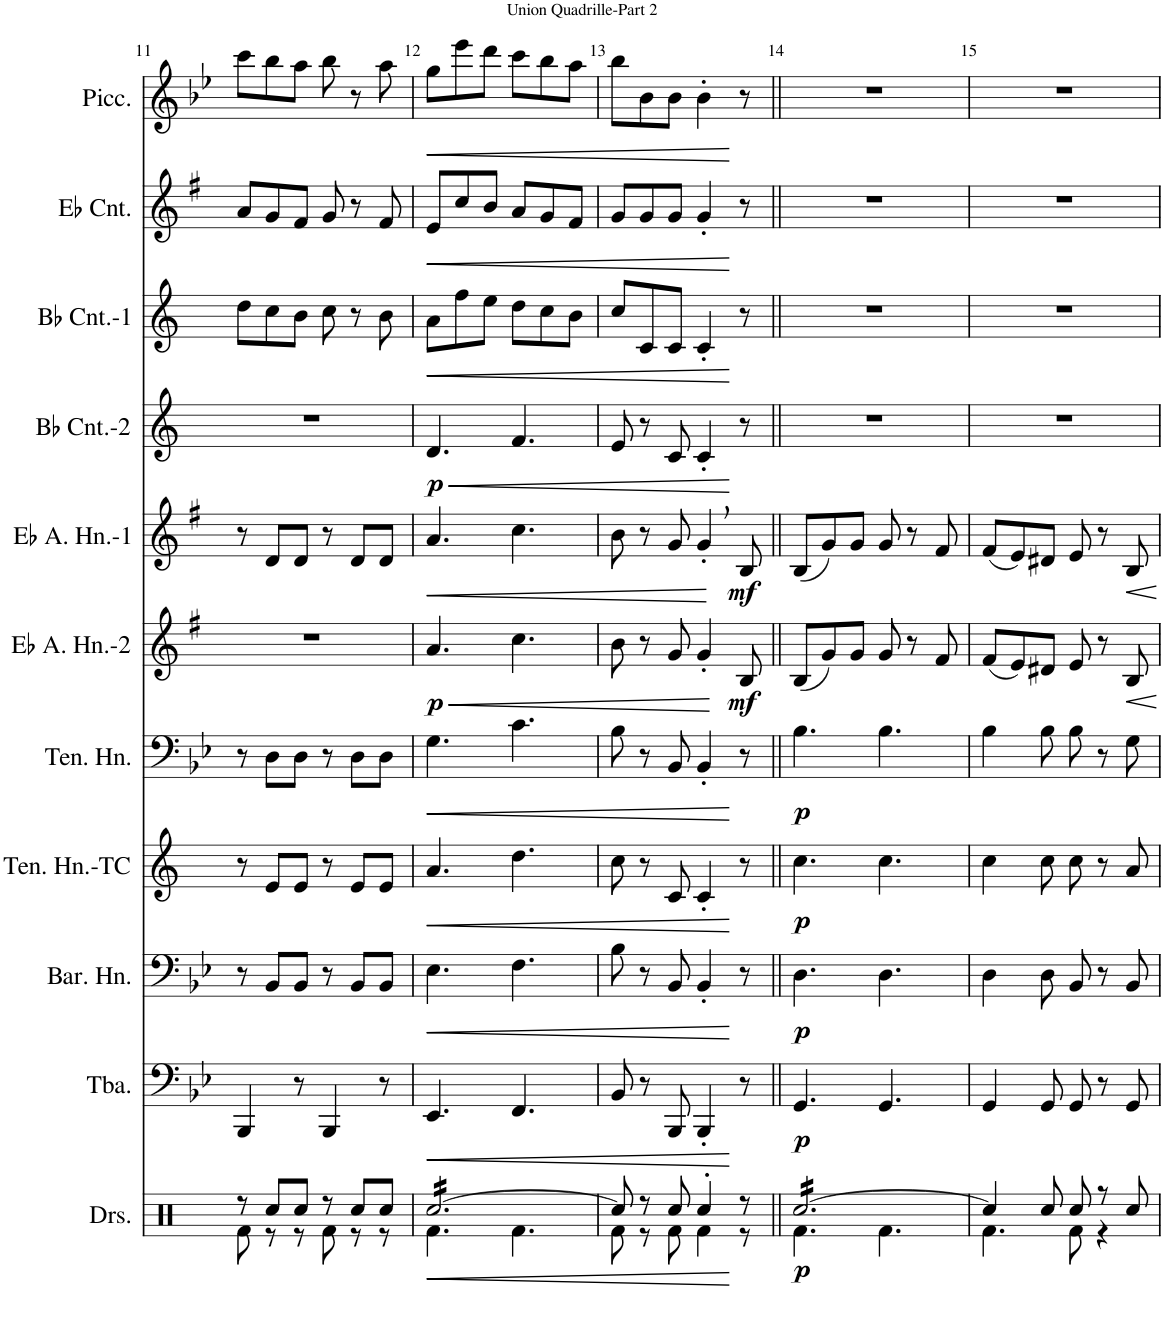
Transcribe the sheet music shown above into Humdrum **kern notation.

**kern	**dynam	**kern	**dynam	**kern	**dynam	**kern	**dynam	**kern	**dynam	**kern	**dynam	**kern	**dynam	**kern	**dynam	**kern	**dynam	**kern	**dynam	**kern	**dynam
*part11	*part11	*part10	*part10	*part9	*part9	*part8	*part8	*part7	*part7	*part6	*part6	*part5	*part5	*part4	*part4	*part3	*part3	*part2	*part2	*part1	*part1
*staff11	*staff11	*staff10	*staff10	*staff9	*staff9	*staff8	*staff8	*staff7	*staff7	*staff6	*staff6	*staff5	*staff5	*staff4	*staff4	*staff3	*staff3	*staff2	*staff2	*staff1	*staff1
*I"Drums	*	*I"Tuba	*	*I"Baritone Horn	*	*I"Tenor Horn-TC	*	*I"Tenor Horn	*	*I"Eb Alto Horn-2	*	*I"Eb Alto Horn-1	*	*I"Bb Cornet-2	*	*I"Bb Cornet-1	*	*I"Eb Cornet	*	*I"Piccolo	*
*I'Drs.	*	*I'Tba.	*	*I'Bar. Hn.	*	*I'Ten. Hn.-TC	*	*I'Ten. Hn.	*	*I'Eb A. Hn.-2	*	*I'Eb A. Hn.-1	*	*I'Bb Cnt.-2	*	*I'Bb Cnt.-1	*	*I'Eb Cnt.	*	*I'Picc.	*
!!LO:PB:g=z
*clefX	*	*clefF4	*	*clefF4	*	*clefG2	*	*clefF4	*	*clefG2	*	*clefG2	*	*clefG2	*	*clefG2	*	*clefG2	*	*clefG2	*
*	*	*	*	*Trd4c7	*	*Trd8c14	*	*Trd4c7	*	*Trd5c9	*	*Trd5c9	*	*Trd1c2	*	*Trd1c2	*	*Trd-2c-3	*	*Trd-7c-12	*
*k[]	*	*k[b-e-]	*	*k[b-e-]	*	*k[]	*	*k[b-e-]	*	*k[f#]	*	*k[f#]	*	*k[]	*	*k[]	*	*k[f#]	*	*k[b-e-]	*
*M6/8	*	*M6/8	*	*M6/8	*	*M6/8	*	*M6/8	*	*M6/8	*	*M6/8	*	*M6/8	*	*M6/8	*	*M6/8	*	*M6/8	*
=11	=11	=11	=11	=11	=11	=11	=11	=11	=11	=11	=11	=11	=11	=11	=11	=11	=11	=11	=11	=11	=11
*^	*	*	*	*	*	*	*	*	*	*	*	*	*	*	*	*	*	*	*	*	*
8r	8Rf\	.	4BBB-/	.	8r	.	8r	.	8r	.	2.r	.	8r	.	2.r	.	8dd\L	.	8a/L	.	8ccc\L	.
8Rcc/L	8r	.	.	.	8BB-/L	.	8e/L	.	8D\L	.	.	.	8d/L	.	.	.	8cc\	.	8g/	.	8bb-\	.
8Rcc/J	8r	.	8r	.	8BB-/J	.	8e/J	.	8D\J	.	.	.	8d/J	.	.	.	8b\J	.	8f#/J	.	8aa\J	.
8r	8Rf\	.	4BBB-/	.	8r	.	8r	.	8r	.	.	.	8r	.	.	.	8cc\	.	8g/	.	8bb-\	.
8Rcc/L	8r	.	.	.	8BB-/L	.	8e/L	.	8D\L	.	.	.	8d/L	.	.	.	8r	.	8r	.	8r	.
8Rcc/J	8r	.	8r	.	8BB-/J	.	8e/J	.	8D\J	.	.	.	8d/J	.	.	.	8b\	.	8f#/	.	8aa\	.
=12	=12	=12	=12	=12	=12	=12	=12	=12	=12	=12	=12	=12	=12	=12	=12	=12	=12	=12	=12	=12	=12	=12
!	!	!LO:HP:b	!	!LO:HP:b	!	!LO:HP:b	!	!LO:HP:b	!	!LO:HP:b	!	!LO:HP:b	!	!LO:HP:b	!	!LO:HP:b	!	!LO:HP:b	!	!LO:HP:b	!	!LO:HP:b
!	!	!	!	!	!	!	!	!	!	!	!	!LO:DY:n=1:b	!	!	!	!LO:DY:n=1:b	!	!	!	!	!	!
*tremolo	*	*	*	*	*	*	*	*	*	*	*	*	*	*	*	*	*	*	*	*	*	*
[16Rcc/LL	4.Rf\	<	4.EE-/	<	4.E-\	<	4.a/	<	4.G\	<	4.a/	< p	4.a/	<	4.d/	< p	8a\L	<	8e/L	<	8gg\L	<
16Rcc/	.	.	.	.	.	.	.	.	.	.	.	.	.	.	.	.	.	.	.	.	.	.
16Rcc/	.	.	.	.	.	.	.	.	.	.	.	.	.	.	.	.	8ff\	.	8cc/	.	8eee-\	.
16Rcc/	.	.	.	.	.	.	.	.	.	.	.	.	.	.	.	.	.	.	.	.	.	.
16Rcc/	.	.	.	.	.	.	.	.	.	.	.	.	.	.	.	.	8ee\J	.	8b/J	.	8ddd\J	.
16Rcc/	.	.	.	.	.	.	.	.	.	.	.	.	.	.	.	.	.	.	.	.	.	.
16Rcc/	4.Rf\	.	4.FF/	.	4.F\	.	4.dd\	.	4.c\	.	4.cc\	.	4.cc\	.	4.f/	.	8dd\L	.	8a/L	.	8ccc\L	.
16Rcc/	.	.	.	.	.	.	.	.	.	.	.	.	.	.	.	.	.	.	.	.	.	.
16Rcc/	.	.	.	.	.	.	.	.	.	.	.	.	.	.	.	.	8cc\	.	8g/	.	8bb-\	.
16Rcc/	.	.	.	.	.	.	.	.	.	.	.	.	.	.	.	.	.	.	.	.	.	.
16Rcc/	.	.	.	.	.	.	.	.	.	.	.	.	.	.	.	.	8b\J	.	8f#/J	.	8aa\J	.
16Rcc/JJ	.	.	.	.	.	.	.	.	.	.	.	.	.	.	.	.	.	.	.	.	.	.
*Xtremolo	*	*	*	*	*	*	*	*	*	*	*	*	*	*	*	*	*	*	*	*	*	*
=13	=13	=13	=13	=13	=13	=13	=13	=13	=13	=13	=13	=13	=13	=13	=13	=13	=13	=13	=13	=13	=13	=13
8Rcc/]	8Rf\	.	8BB-/	.	8B-\	.	8cc\	.	8B-\	.	8b\	.	8b\	.	8e/	.	8cc/L	.	8g/L	.	8bb-\L	.
8r	8r	.	8r	.	8r	.	8r	.	8r	.	8r	.	8r	.	8r	.	8c/	.	8g/	.	8b-\	.
8Rcc/	8Rf\	.	8BBB-/	.	8BB-/	.	8c/	.	8BB-/	.	8g/	.	8g/	.	8c/	.	8c/J	.	8g/J	.	8b-\J	.
4Rcc'/	4Rf\	.	4BBB-'/	.	4BB-'/	.	4c'/	.	4BB-'/	.	4g'/	.	4g',/	.	4c'/	.	4c'/	.	4g'/	.	4b-'\	.
!	!	!	!	!	!	!	!	!	!	!	!	!LO:DY:n=1:b	!	!LO:DY:n=1:b	!	!	!	!	!	!	!	!
8r	8r	[	8r	[	8r	[	8r	[	8r	[	8B/	[ mf	8B/	[ mf	8r	[	8r	[	8r	[	8r	[
=14||	=14||	=14||	=14||	=14||	=14||	=14||	=14||	=14||	=14||	=14||	=14||	=14||	=14||	=14||	=14||	=14||	=14||	=14||	=14||	=14||	=14||	=14||
!	!	!LO:DY:b	!	!LO:DY:b	!	!LO:DY:b	!	!LO:DY:b	!	!LO:DY:b	!	!	!	!	!	!	!	!	!	!	!	!
*tremolo	*	*	*	*	*	*	*	*	*	*	*	*	*	*	*	*	*	*	*	*	*	*
[16Rcc/LL	4.Rf\	p	4.GG/	p	4.D\	p	4.cc\	p	4.B-\	p	(8B/L	.	(8B/L	.	2.r	.	2.r	.	2.r	.	2.r	.
16Rcc/	.	.	.	.	.	.	.	.	.	.	.	.	.	.	.	.	.	.	.	.	.	.
16Rcc/	.	.	.	.	.	.	.	.	.	.	8g/)	.	8g/)	.	.	.	.	.	.	.	.	.
16Rcc/	.	.	.	.	.	.	.	.	.	.	.	.	.	.	.	.	.	.	.	.	.	.
16Rcc/	.	.	.	.	.	.	.	.	.	.	8g/J	.	8g/J	.	.	.	.	.	.	.	.	.
16Rcc/	.	.	.	.	.	.	.	.	.	.	.	.	.	.	.	.	.	.	.	.	.	.
16Rcc/	4.Rf\	.	4.GG/	.	4.D\	.	4.cc\	.	4.B-\	.	8g/	.	8g/	.	.	.	.	.	.	.	.	.
16Rcc/	.	.	.	.	.	.	.	.	.	.	.	.	.	.	.	.	.	.	.	.	.	.
16Rcc/	.	.	.	.	.	.	.	.	.	.	8r	.	8r	.	.	.	.	.	.	.	.	.
16Rcc/	.	.	.	.	.	.	.	.	.	.	.	.	.	.	.	.	.	.	.	.	.	.
16Rcc/	.	.	.	.	.	.	.	.	.	.	8f#/	.	8f#/	.	.	.	.	.	.	.	.	.
16Rcc/JJ	.	.	.	.	.	.	.	.	.	.	.	.	.	.	.	.	.	.	.	.	.	.
*Xtremolo	*	*	*	*	*	*	*	*	*	*	*	*	*	*	*	*	*	*	*	*	*	*
=15	=15	=15	=15	=15	=15	=15	=15	=15	=15	=15	=15	=15	=15	=15	=15	=15	=15	=15	=15	=15	=15	=15
4Rcc/]	4.Rf\	.	4GG/	.	4D\	.	4cc\	.	4B-\	.	(8f#/L	.	(8f#/L	.	2.r	.	2.r	.	2.r	.	2.r	.
.	.	.	.	.	.	.	.	.	.	.	8e/)	.	8e/)	.	.	.	.	.	.	.	.	.
8Rcc/	.	.	8GG/	.	8D\	.	8cc\	.	8B-\	.	8d#X/J	.	8d#X/J	.	.	.	.	.	.	.	.	.
8Rcc/	8Rf\	.	8GG/	.	8BB-/	.	8cc\	.	8B-\	.	8e/	.	8e/	.	.	.	.	.	.	.	.	.
8r	4r	.	8r	.	8r	.	8r	.	8r	.	8r	.	8r	.	.	.	.	.	.	.	.	.
8Rcc/	.	.	8GG/	.	8BB-/	.	8a/	.	8G\	.	8B/	.	8B/	.	.	.	.	.	.	.	.	.
*v	*v	*	*	*	*	*	*	*	*	*	*	*	*	*	*	*	*	*	*	*	*	*
=	=	=	=	=	=	=	=	=	=	=	=	=	=	=	=	=	=	=	=	=	=
*-	*-	*-	*-	*-	*-	*-	*-	*-	*-	*-	*-	*-	*-	*-	*-	*-	*-	*-	*-	*-	*-
